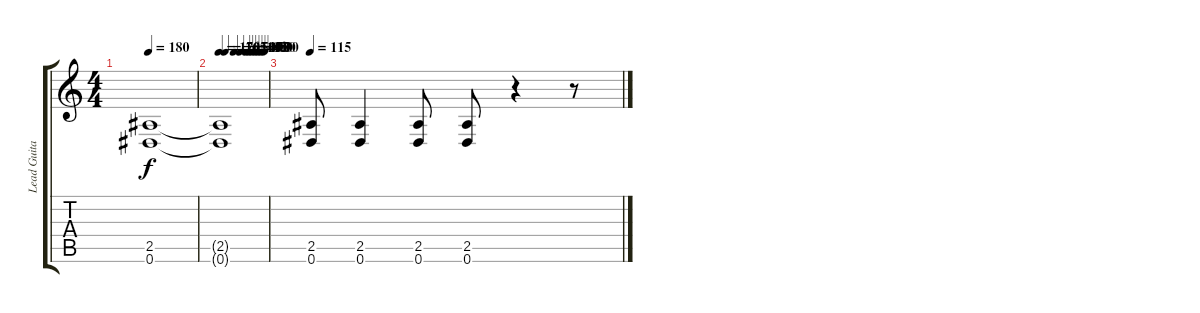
\track ("Lead Guitar" "Lead Guita") {instrument distortionguitar}
\staff {score tabs}
\tuning (Eb4 Bb3 Gb3 Db3 Ab2 Eb2) {hide}
\ts (4 4)
\tempo 180
\clef g2
\ks c
(2.5 0.6).1{dy f} |
\tempo 170
\tempo (165 0.125)
\tempo (150 0.3125)
\tempo (140 0.4375)
\tempo (115 0.5625)
\tempo (100 0.625)
\tempo (80 0.6875)
\tempo (70 0.75)
\tempo (60 0.8125)
\tempo (50 0.875)
\tempo (30 0.9375)
(2.5{t} 0.6{t}).1 |
\tempo 115
(2.5 0.6).8 (2.5 0.6).4 (2.5 0.6).8 (2.5 0.6).8 r.4 r.8
